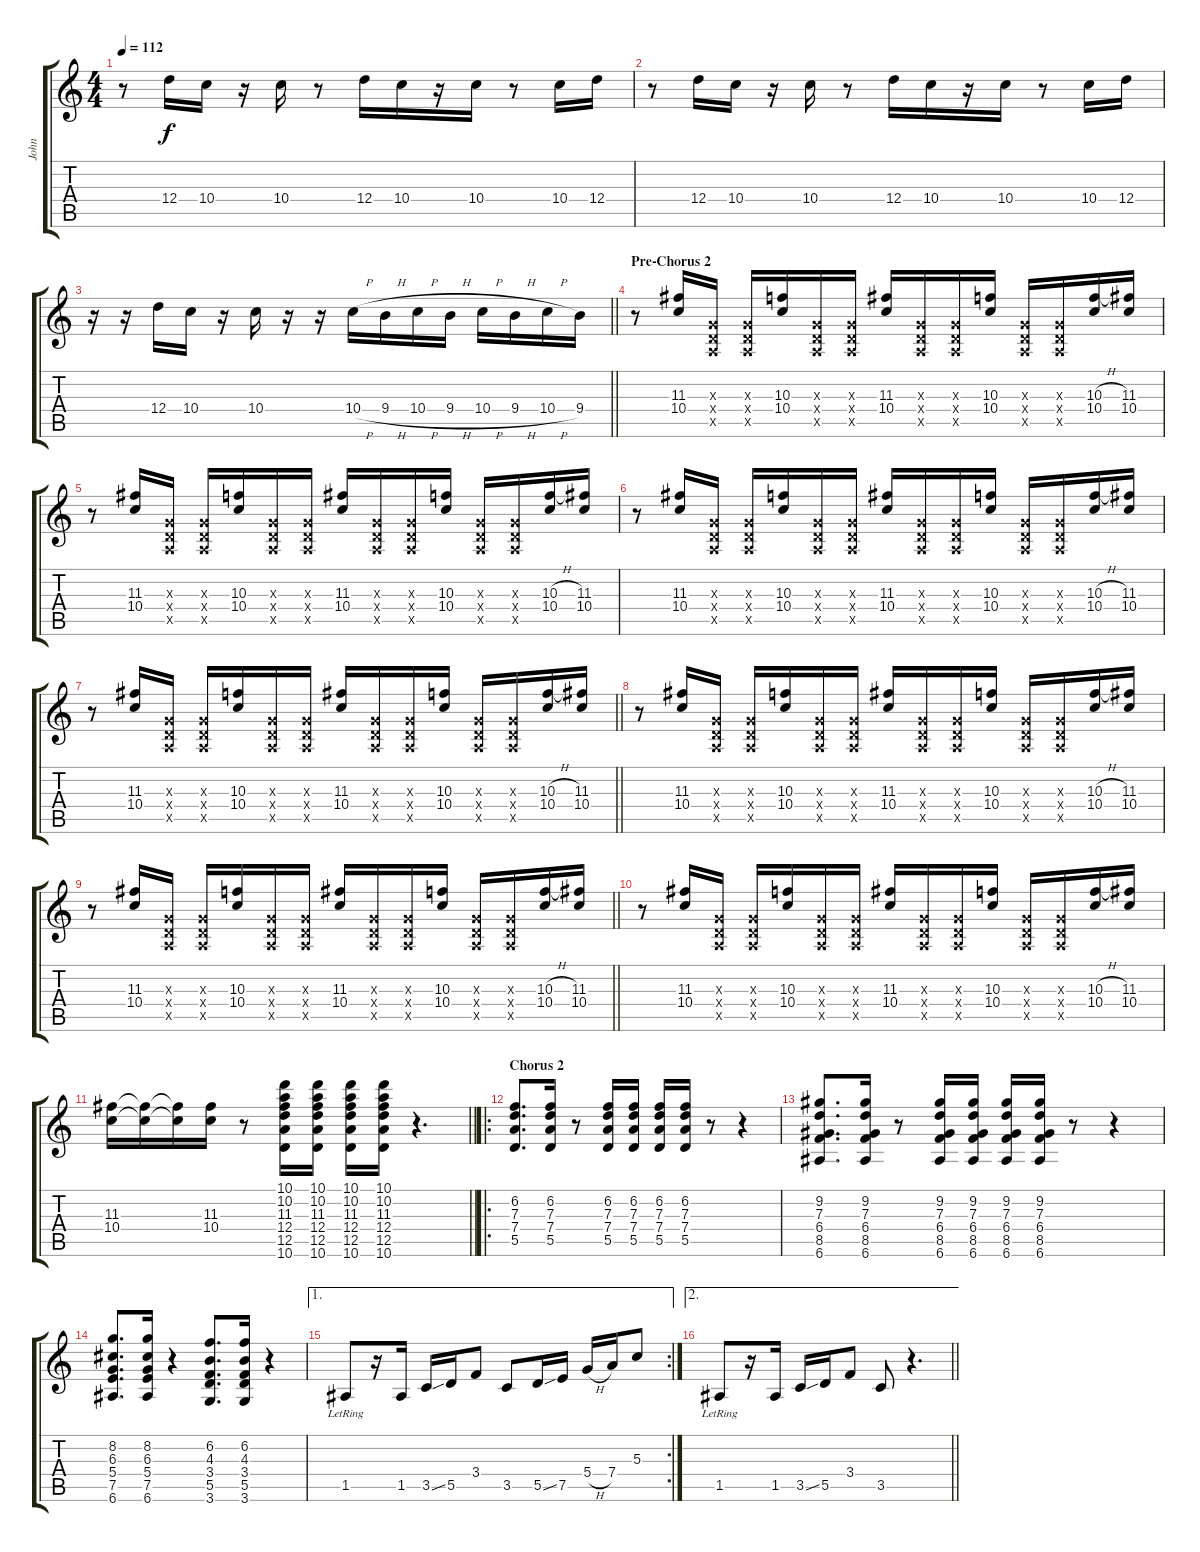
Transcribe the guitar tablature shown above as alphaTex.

\track ("John" "John") {instrument electricguitarclean}
\staff {score tabs}
\tuning (E4 B3 G3 D3 A2 E2) {hide}
\ts (4 4)
\tempo 112
\clef g2
\ks c
r.8{dy f} 12.4.16 10.4.16 r.16 10.4.16 r.8 12.4.16 10.4.16 r.16 10.4.16 r.8 10.4.16 12.4.16 |
r.8 12.4.16 10.4.16 r.16 10.4.16 r.8 12.4.16 10.4.16 r.16 10.4.16 r.8 10.4.16 12.4.16 |
\barLineRight lightlight
r.16 r.16 12.4.16 10.4.16 r.16 10.4.16 r.16 r.16 10.4{h}.16 9.4{h}.16 10.4{h}.16 9.4{h}.16 10.4{h}.16 9.4{h}.16 10.4{h}.16 9.4.16 |
\section ("" "Pre-Chorus 2")
r.8 (11.3 10.4).16 (0.3{x} 0.4{x} 0.5{x}).16 (0.3{x} 0.4{x} 0.5{x}).16 (10.3 10.4).16 (0.3{x} 0.4{x} 0.5{x}).16 (0.3{x} 0.4{x} 0.5{x}).16 (11.3 10.4).16 (0.3{x} 0.4{x} 0.5{x}).16 (0.3{x} 0.4{x} 0.5{x}).16 (10.3 10.4).16 (0.3{x} 0.4{x} 0.5{x}).16 (0.3{x} 0.4{x} 0.5{x}).16 (10.3{h} 10.4).16 (11.3 10.4).16 |
r.8 (11.3 10.4).16 (0.3{x} 0.4{x} 0.5{x}).16 (0.3{x} 0.4{x} 0.5{x}).16 (10.3 10.4).16 (0.3{x} 0.4{x} 0.5{x}).16 (0.3{x} 0.4{x} 0.5{x}).16 (11.3 10.4).16 (0.3{x} 0.4{x} 0.5{x}).16 (0.3{x} 0.4{x} 0.5{x}).16 (10.3 10.4).16 (0.3{x} 0.4{x} 0.5{x}).16 (0.3{x} 0.4{x} 0.5{x}).16 (10.3{h} 10.4).16 (11.3 10.4).16 |
r.8 (11.3 10.4).16 (0.3{x} 0.4{x} 0.5{x}).16 (0.3{x} 0.4{x} 0.5{x}).16 (10.3 10.4).16 (0.3{x} 0.4{x} 0.5{x}).16 (0.3{x} 0.4{x} 0.5{x}).16 (11.3 10.4).16 (0.3{x} 0.4{x} 0.5{x}).16 (0.3{x} 0.4{x} 0.5{x}).16 (10.3 10.4).16 (0.3{x} 0.4{x} 0.5{x}).16 (0.3{x} 0.4{x} 0.5{x}).16 (10.3{h} 10.4).16 (11.3 10.4).16 |
\barLineRight lightlight
r.8 (11.3 10.4).16 (0.3{x} 0.4{x} 0.5{x}).16 (0.3{x} 0.4{x} 0.5{x}).16 (10.3 10.4).16 (0.3{x} 0.4{x} 0.5{x}).16 (0.3{x} 0.4{x} 0.5{x}).16 (11.3 10.4).16 (0.3{x} 0.4{x} 0.5{x}).16 (0.3{x} 0.4{x} 0.5{x}).16 (10.3 10.4).16 (0.3{x} 0.4{x} 0.5{x}).16 (0.3{x} 0.4{x} 0.5{x}).16 (10.3{h} 10.4).16 (11.3 10.4).16 |
r.8 (11.3 10.4).16 (0.3{x} 0.4{x} 0.5{x}).16 (0.3{x} 0.4{x} 0.5{x}).16 (10.3 10.4).16 (0.3{x} 0.4{x} 0.5{x}).16 (0.3{x} 0.4{x} 0.5{x}).16 (11.3 10.4).16 (0.3{x} 0.4{x} 0.5{x}).16 (0.3{x} 0.4{x} 0.5{x}).16 (10.3 10.4).16 (0.3{x} 0.4{x} 0.5{x}).16 (0.3{x} 0.4{x} 0.5{x}).16 (10.3{h} 10.4).16 (11.3 10.4).16 |
\barLineRight lightlight
r.8 (11.3 10.4).16 (0.3{x} 0.4{x} 0.5{x}).16 (0.3{x} 0.4{x} 0.5{x}).16 (10.3 10.4).16 (0.3{x} 0.4{x} 0.5{x}).16 (0.3{x} 0.4{x} 0.5{x}).16 (11.3 10.4).16 (0.3{x} 0.4{x} 0.5{x}).16 (0.3{x} 0.4{x} 0.5{x}).16 (10.3 10.4).16 (0.3{x} 0.4{x} 0.5{x}).16 (0.3{x} 0.4{x} 0.5{x}).16 (10.3{h} 10.4).16 (11.3 10.4).16 |
r.8 (11.3 10.4).16 (0.3{x} 0.4{x} 0.5{x}).16 (0.3{x} 0.4{x} 0.5{x}).16 (10.3 10.4).16 (0.3{x} 0.4{x} 0.5{x}).16 (0.3{x} 0.4{x} 0.5{x}).16 (11.3 10.4).16 (0.3{x} 0.4{x} 0.5{x}).16 (0.3{x} 0.4{x} 0.5{x}).16 (10.3 10.4).16 (0.3{x} 0.4{x} 0.5{x}).16 (0.3{x} 0.4{x} 0.5{x}).16 (10.3{h} 10.4).16 (11.3 10.4).16 |
\barLineRight lightlight
(11.3 10.4).16 (11.3{t} 10.4{t}).16 (11.3{t} 10.4{t}).16 (11.3 10.4).16 r.8 (10.1 10.2 11.3 12.4 12.5 10.6).16 (10.1 10.2 11.3 12.4 12.5 10.6).16 (10.1 10.2 11.3 12.4 12.5 10.6).16 (10.1 10.2 11.3 12.4 12.5 10.6).16 r.4{d} |
\ro
\section ("" "Chorus 2")
(6.2 7.3 7.4 5.5).8{d} (6.2 7.3 7.4 5.5).16 r.8 (6.2 7.3 7.4 5.5).16 (6.2 7.3 7.4 5.5).16 (6.2 7.3 7.4 5.5).16 (6.2 7.3 7.4 5.5).16 r.8 r.4 |
(9.2 7.3 6.4 8.5 6.6).8{d} (9.2 7.3 6.4 8.5 6.6).16 r.8 (9.2 7.3 6.4 8.5 6.6).16 (9.2 7.3 6.4 8.5 6.6).16 (9.2 7.3 6.4 8.5 6.6).16 (9.2 7.3 6.4 8.5 6.6).16 r.8 r.4 |
(8.2 6.3 5.4 7.5 6.6).8{d} (8.2 6.3 5.4 7.5 6.6).16 r.4 (6.2 4.3 3.4 5.5 3.6).8{d} (6.2 4.3 3.4 5.5 3.6).16 r.4 |
\ae 1
\rc 2
1.5{lr}.8 r.16 1.5.16 3.5{ss}.16 5.5.16 3.4.8 3.5.8 5.5{ss}.16 7.5.16 5.4{h}.16 7.4.16 5.3.8 |
\ae 2
\barLineRight lightlight
1.5{lr}.8 r.16 1.5.16 3.5{ss}.16 5.5.16 3.4.8 3.5.8 r.4{d}
